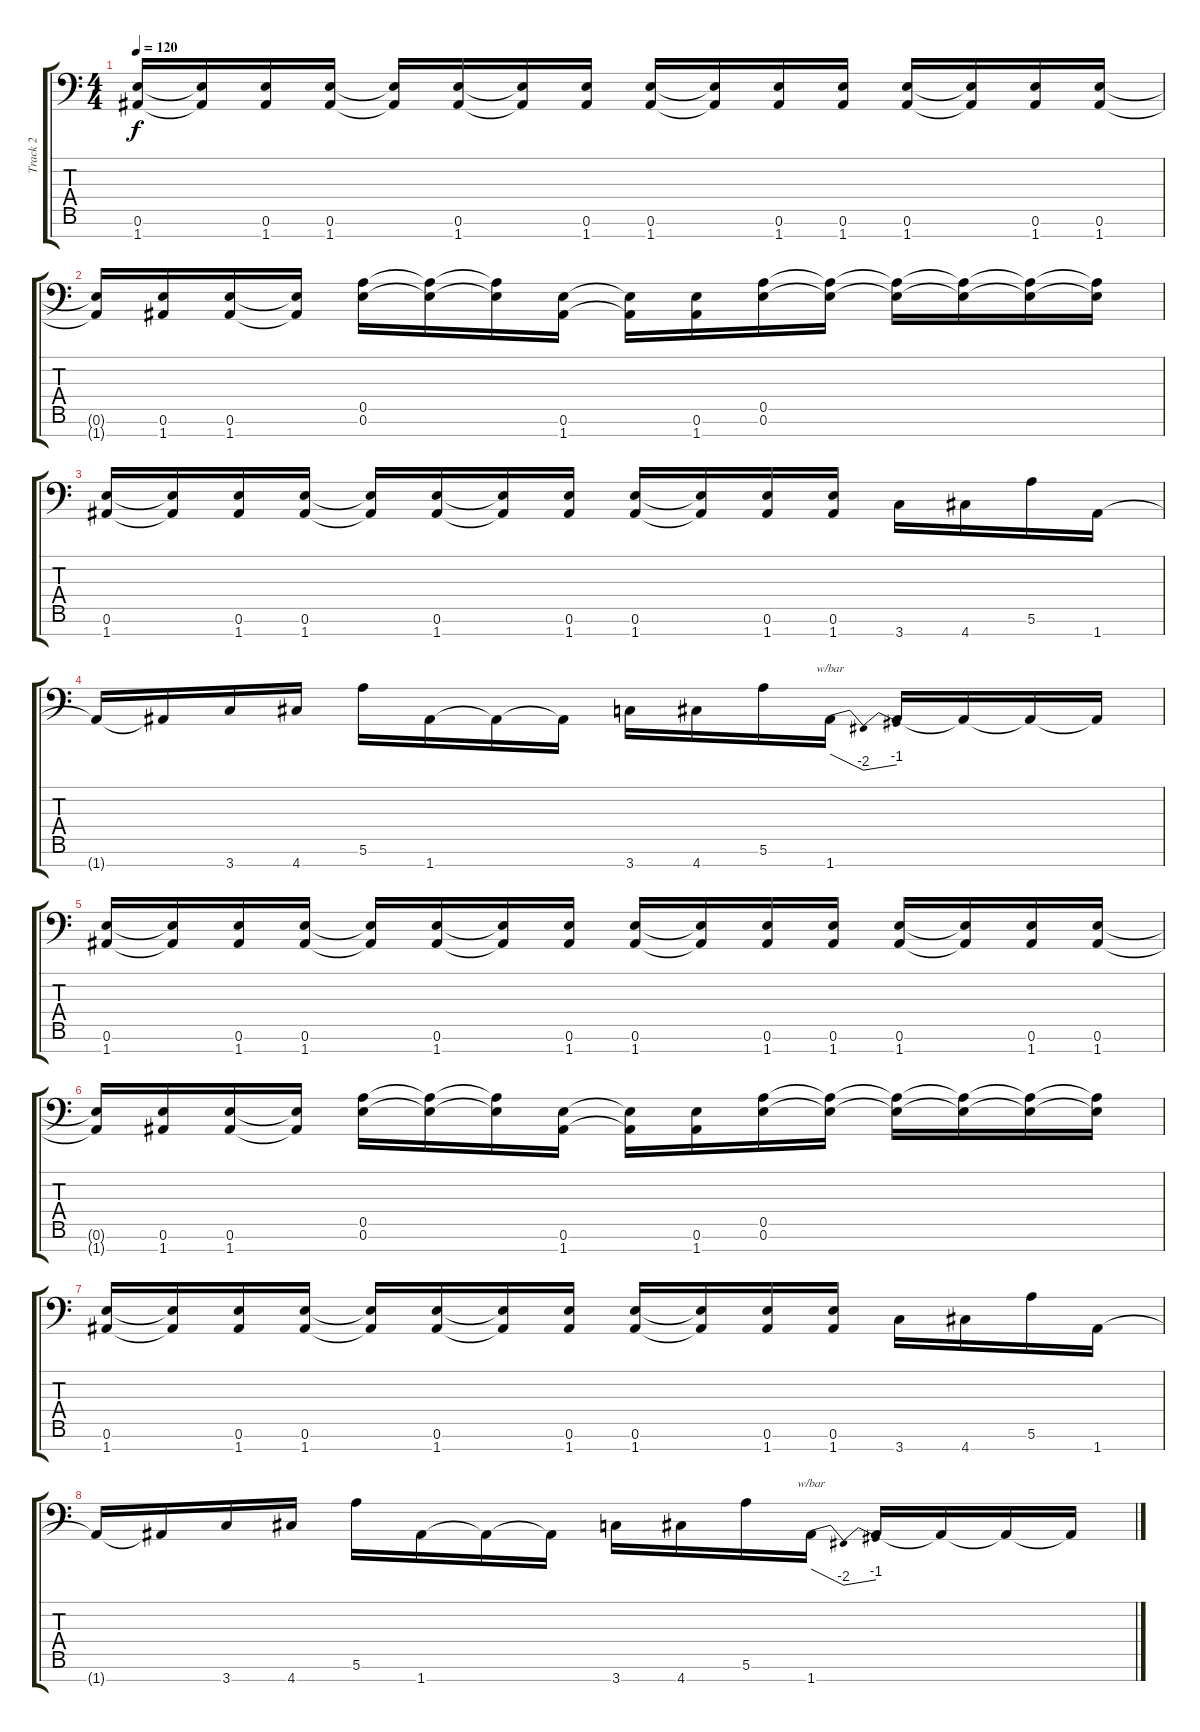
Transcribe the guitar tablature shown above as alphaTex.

\track ("Track 2" "Track 2") {instrument distortionguitar}
\staff {score tabs}
\tuning (E4 B3 G3 D3 A2 E2 A1) {hide}
\ts (4 4)
\tempo 120
\clef f4
\ks c
(0.6 1.7).16{dy f} (0.6{t} 1.7{t}).16 (0.6 1.7).16 (0.6 1.7).16 (0.6{t} 1.7{t}).16 (0.6 1.7).16 (0.6{t} 1.7{t}).16 (0.6 1.7).16 (0.6 1.7).16 (0.6{t} 1.7{t}).16 (0.6 1.7).16 (0.6 1.7).16 (0.6 1.7).16 (0.6{t} 1.7{t}).16 (0.6 1.7).16 (0.6 1.7).16 |
(0.6{t} 1.7{t}).16 (0.6 1.7).16 (0.6 1.7).16 (0.6{t} 1.7{t}).16 (0.5 0.6).16 (0.5{t} 0.6{t}).16 (0.5{t} 0.6{t}).16 (0.6 1.7).16 (0.6{t} 1.7{t}).16 (0.6 1.7).16 (0.5 0.6).16 (0.5{t} 0.6{t}).16 (0.5{t} 0.6{t}).16 (0.5{t} 0.6{t}).16 (0.5{t} 0.6{t}).16 (0.5{t} 0.6{t}).16 |
(0.6 1.7).16 (0.6{t} 1.7{t}).16 (0.6 1.7).16 (0.6 1.7).16 (0.6{t} 1.7{t}).16 (0.6 1.7).16 (0.6{t} 1.7{t}).16 (0.6 1.7).16 (0.6 1.7).16 (0.6{t} 1.7{t}).16 (0.6 1.7).16 (0.6 1.7).16 3.7.16 4.7.16 5.6.16 1.7.16 |
1.7{t}.16 1.7{t}.16 3.7.16 4.7.16 5.6.16 1.7.16 1.7{t}.16 1.7{t}.16 3.7.16 4.7.16 5.6.16 1.7.16{tbe (dip default 0 0 45 -8 60 -4)} 1.7{t}.16 1.7{t}.16 1.7{t}.16 1.7{t}.16 |
(0.6 1.7).16 (0.6{t} 1.7{t}).16 (0.6 1.7).16 (0.6 1.7).16 (0.6{t} 1.7{t}).16 (0.6 1.7).16 (0.6{t} 1.7{t}).16 (0.6 1.7).16 (0.6 1.7).16 (0.6{t} 1.7{t}).16 (0.6 1.7).16 (0.6 1.7).16 (0.6 1.7).16 (0.6{t} 1.7{t}).16 (0.6 1.7).16 (0.6 1.7).16 |
(0.6{t} 1.7{t}).16 (0.6 1.7).16 (0.6 1.7).16 (0.6{t} 1.7{t}).16 (0.5 0.6).16 (0.5{t} 0.6{t}).16 (0.5{t} 0.6{t}).16 (0.6 1.7).16 (0.6{t} 1.7{t}).16 (0.6 1.7).16 (0.5 0.6).16 (0.5{t} 0.6{t}).16 (0.5{t} 0.6{t}).16 (0.5{t} 0.6{t}).16 (0.5{t} 0.6{t}).16 (0.5{t} 0.6{t}).16 |
(0.6 1.7).16 (0.6{t} 1.7{t}).16 (0.6 1.7).16 (0.6 1.7).16 (0.6{t} 1.7{t}).16 (0.6 1.7).16 (0.6{t} 1.7{t}).16 (0.6 1.7).16 (0.6 1.7).16 (0.6{t} 1.7{t}).16 (0.6 1.7).16 (0.6 1.7).16 3.7.16 4.7.16 5.6.16 1.7.16 |
1.7{t}.16 1.7{t}.16 3.7.16 4.7.16 5.6.16 1.7.16 1.7{t}.16 1.7{t}.16 3.7.16 4.7.16 5.6.16 1.7.16{tbe (dip default 0 0 45 -8 60 -4)} 1.7{t}.16 1.7{t}.16 1.7{t}.16 1.7{t}.16
